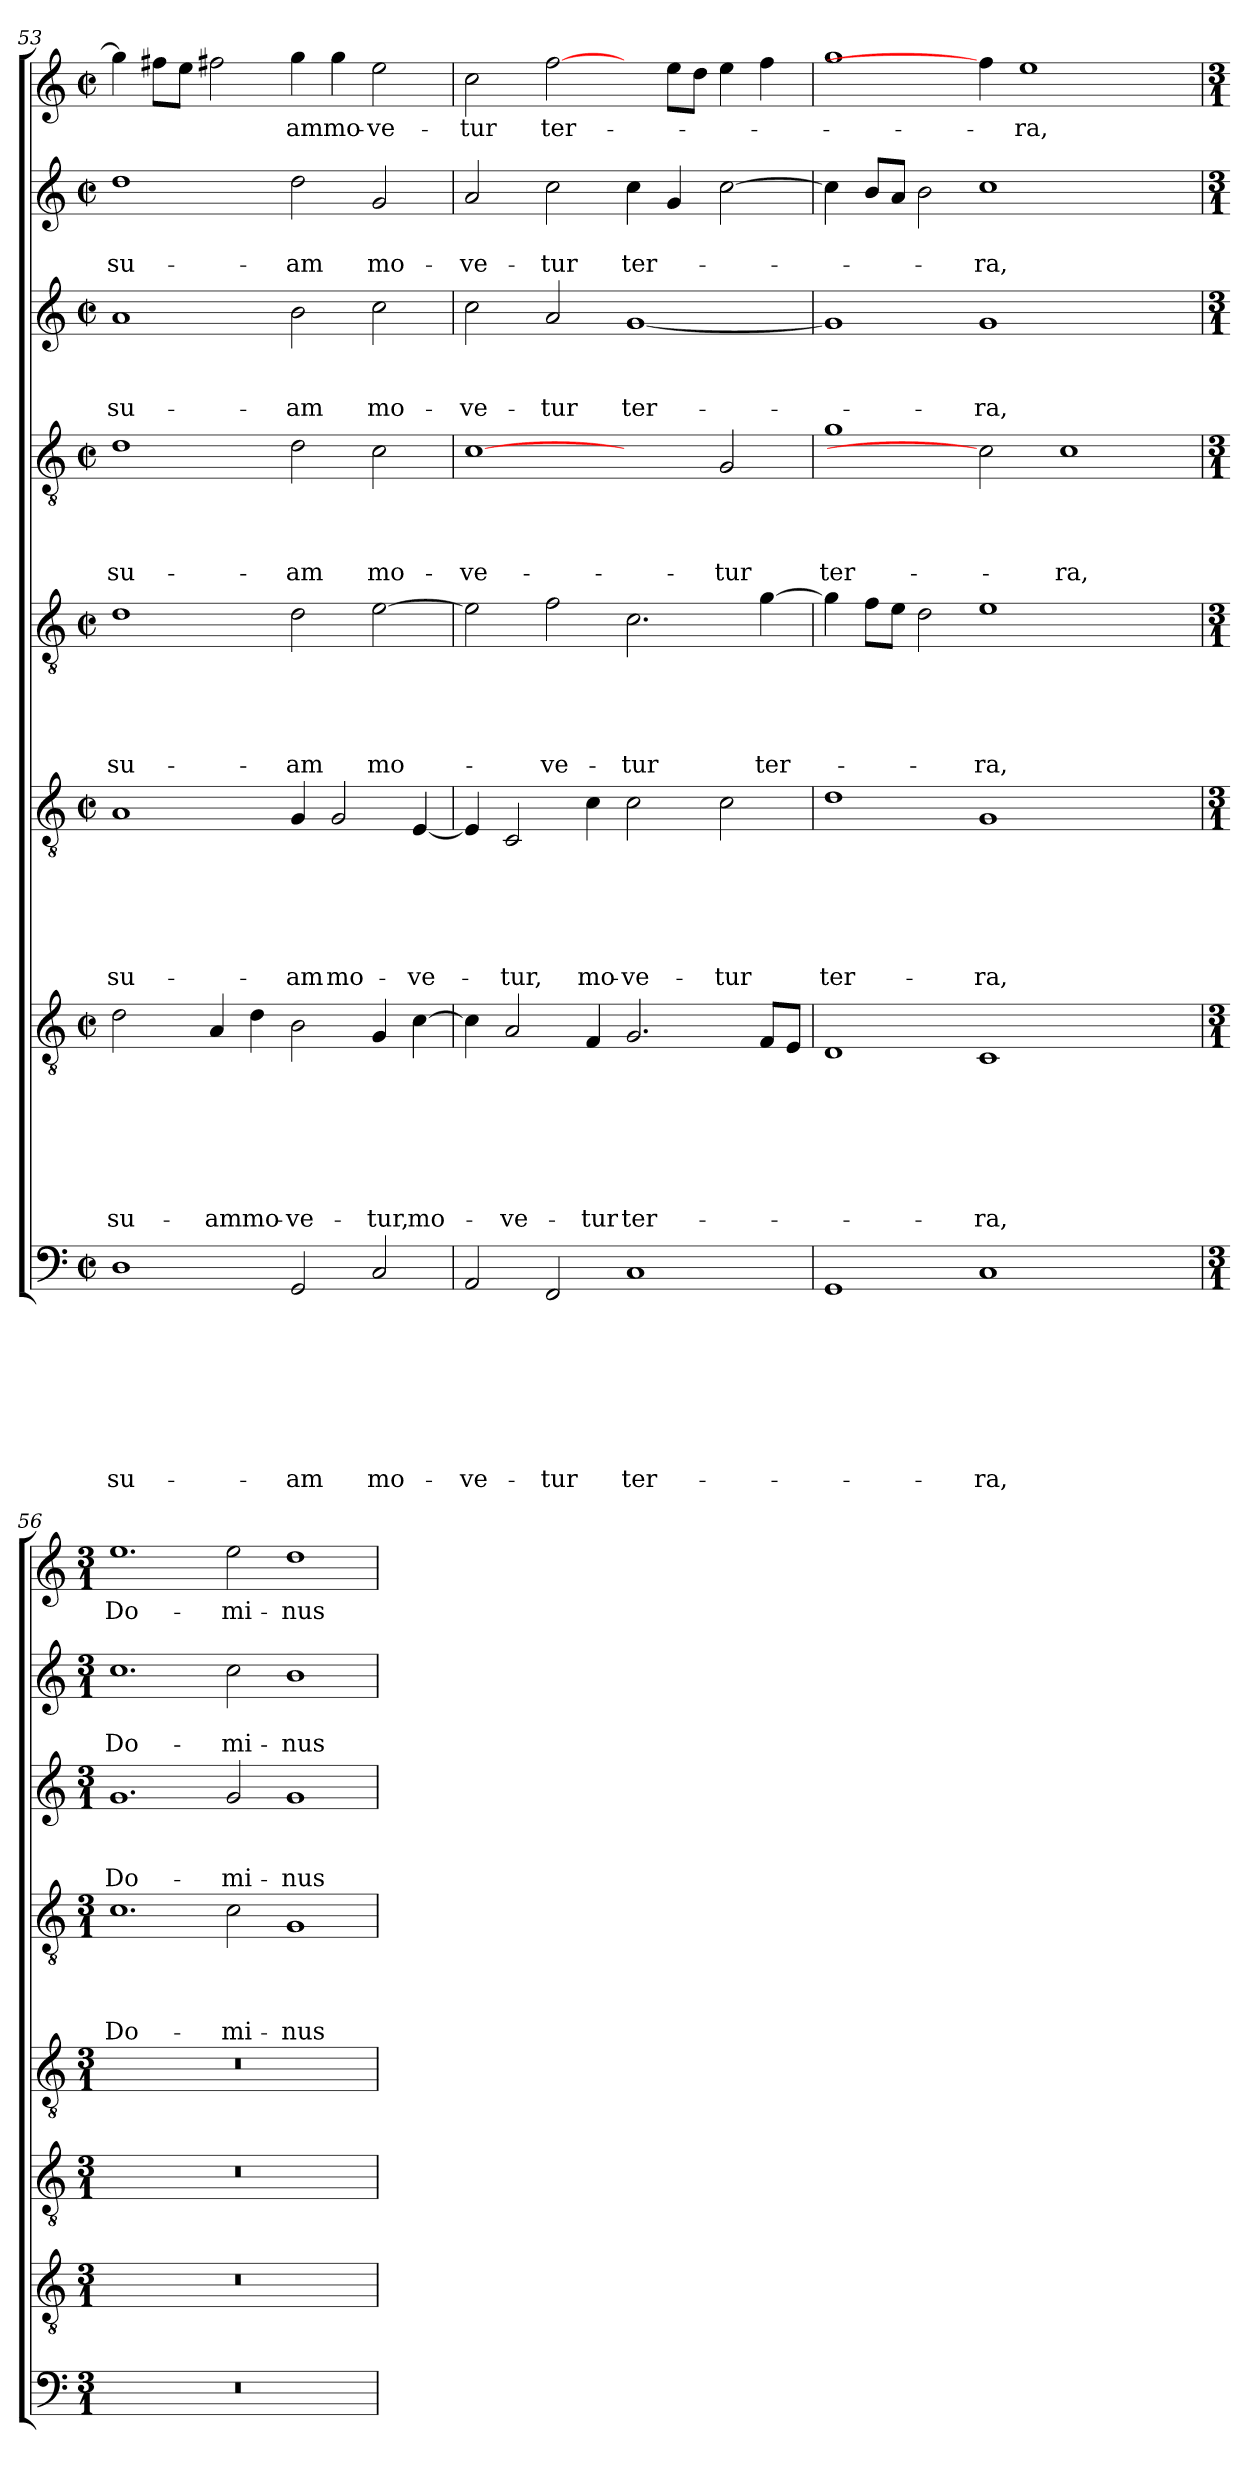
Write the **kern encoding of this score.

**kern	**text	**text	**text	**text	**text	**text	**text	**text	**kern	**text	**text	**text	**text	**text	**text	**text	**kern	**text	**text	**text	**text	**text	**text	**kern	**text	**text	**text	**text	**text	**kern	**text	**text	**text	**text	**kern	**text	**text	**text	**kern	**text	**text	**kern	**text
*part8	*part8	*part8	*part8	*part8	*part8	*part8	*part8	*part8	*part7	*part7	*part7	*part7	*part7	*part7	*part7	*part7	*part6	*part6	*part6	*part6	*part6	*part6	*part6	*part5	*part5	*part5	*part5	*part5	*part5	*part4	*part4	*part4	*part4	*part4	*part3	*part3	*part3	*part3	*part2	*part2	*part2	*part1	*part1
*staff8	*staff8	*staff8	*staff8	*staff8	*staff8	*staff8	*staff8	*staff8	*staff7	*staff7	*staff7	*staff7	*staff7	*staff7	*staff7	*staff7	*staff6	*staff6	*staff6	*staff6	*staff6	*staff6	*staff6	*staff5	*staff5	*staff5	*staff5	*staff5	*staff5	*staff4	*staff4	*staff4	*staff4	*staff4	*staff3	*staff3	*staff3	*staff3	*staff2	*staff2	*staff2	*staff1	*staff1
*clefF4	*	*	*	*	*	*	*	*	*clefGv2	*	*	*	*	*	*	*	*clefGv2	*	*	*	*	*	*	*clefGv2	*	*	*	*	*	*clefGv2	*	*	*	*	*clefG2	*	*	*	*clefG2	*	*	*clefG2	*
*k[]	*	*	*	*	*	*	*	*	*k[]	*	*	*	*	*	*	*	*k[]	*	*	*	*	*	*	*k[]	*	*	*	*	*	*k[]	*	*	*	*	*k[]	*	*	*	*k[]	*	*	*k[]	*
*C:	*	*	*	*	*	*	*	*	*C:	*	*	*	*	*	*	*	*C:	*	*	*	*	*	*	*C:	*	*	*	*	*	*C:	*	*	*	*	*C:	*	*	*	*C:	*	*	*C:	*
*M2/2	*	*	*	*	*	*	*	*	*M2/2	*	*	*	*	*	*	*	*M2/2	*	*	*	*	*	*	*M2/2	*	*	*	*	*	*M2/2	*	*	*	*	*M2/2	*	*	*	*M2/2	*	*	*M2/2	*
*met(c|)	*	*	*	*	*	*	*	*	*met(c|)	*	*	*	*	*	*	*	*met(c|)	*	*	*	*	*	*	*met(c|)	*	*	*	*	*	*met(c|)	*	*	*	*	*met(c|)	*	*	*	*met(c|)	*	*	*met(c|)	*
=53	=53	=53	=53	=53	=53	=53	=53	=53	=53	=53	=53	=53	=53	=53	=53	=53	=53	=53	=53	=53	=53	=53	=53	=53	=53	=53	=53	=53	=53	=53	=53	=53	=53	=53	=53	=53	=53	=53	=53	=53	=53	=53	=53
!	!	!	!	!	!	!	!	!LO:LY:b	!	!	!	!	!	!	!	!LO:LY:b	!	!	!	!	!	!	!LO:LY:b	!	!	!	!	!	!LO:LY:b	!	!	!	!	!LO:LY:b	!	!	!	!LO:LY:b	!	!	!LO:LY:b	!	!
1D	.	.	.	.	.	.	.	su-	2d\	.	.	.	.	.	.	su-	1A	.	.	.	.	.	su-	1d	.	.	.	.	su-	1d	.	.	.	su-	1a	.	.	su-	1dd	.	su-	4gg\]	.
.	.	.	.	.	.	.	.	.	.	.	.	.	.	.	.	.	.	.	.	.	.	.	.	.	.	.	.	.	.	.	.	.	.	.	.	.	.	.	.	.	.	8ff#\L	.
.	.	.	.	.	.	.	.	.	.	.	.	.	.	.	.	.	.	.	.	.	.	.	.	.	.	.	.	.	.	.	.	.	.	.	.	.	.	.	.	.	.	8ee\J	.
!	!	!	!	!	!	!	!	!	!	!	!	!	!	!	!	!LO:LY:b	!	!	!	!	!	!	!	!	!	!	!	!	!	!	!	!	!	!	!	!	!	!	!	!	!	!	!
.	.	.	.	.	.	.	.	.	4A/	.	.	.	.	.	.	-am	.	.	.	.	.	.	.	.	.	.	.	.	.	.	.	.	.	.	.	.	.	.	.	.	.	2ff#X\	.
!	!	!	!	!	!	!	!	!	!	!	!	!	!	!	!	!LO:LY:b	!	!	!	!	!	!	!	!	!	!	!	!	!	!	!	!	!	!	!	!	!	!	!	!	!	!	!
.	.	.	.	.	.	.	.	.	4d\	.	.	.	.	.	.	mo-	.	.	.	.	.	.	.	.	.	.	.	.	.	.	.	.	.	.	.	.	.	.	.	.	.	.	.
!	!	!	!	!	!	!	!	!LO:LY:b	!	!	!	!	!	!	!	!LO:LY:b	!	!	!	!	!	!	!LO:LY:b	!	!	!	!	!	!LO:LY:b	!	!	!	!	!LO:LY:b	!	!	!	!LO:LY:b	!	!	!LO:LY:b	!	!LO:LY:b
2GG/	.	.	.	.	.	.	.	-am	2B\	.	.	.	.	.	.	-ve-	4G/	.	.	.	.	.	-am	2d\	.	.	.	.	-am	2d\	.	.	.	-am	2b\	.	.	-am	2dd\	.	-am	4gg\	-am
!	!	!	!	!	!	!	!	!	!	!	!	!	!	!	!	!	!	!	!	!	!	!	!LO:LY:b	!	!	!	!	!	!	!	!	!	!	!	!	!	!	!	!	!	!	!	!LO:LY:b
.	.	.	.	.	.	.	.	.	.	.	.	.	.	.	.	.	2G/	.	.	.	.	.	mo-	.	.	.	.	.	.	.	.	.	.	.	.	.	.	.	.	.	.	4gg\	mo-
!	!	!	!	!	!	!	!	!LO:LY:b	!	!	!	!	!	!	!	!LO:LY:b	!	!	!	!	!	!	!	!	!	!	!	!	!LO:LY:b	!	!	!	!	!LO:LY:b	!	!	!	!LO:LY:b	!	!	!LO:LY:b	!	!LO:LY:b
2C/	.	.	.	.	.	.	.	mo-	4G/	.	.	.	.	.	.	-tur,	.	.	.	.	.	.	.	[2e\	.	.	.	.	mo-	2c\	.	.	.	mo-	2cc\	.	.	mo-	2g/	.	mo-	2ee\	-ve-
!	!	!	!	!	!	!	!	!	!	!	!	!	!	!	!	!LO:LY:b	!	!	!	!	!	!	!LO:LY:b	!	!	!	!	!	!	!	!	!	!	!	!	!	!	!	!	!	!	!	!
.	.	.	.	.	.	.	.	.	[4c\	.	.	.	.	.	.	mo-	[4E/	.	.	.	.	.	-ve-	.	.	.	.	.	.	.	.	.	.	.	.	.	.	.	.	.	.	.	.
=54	=54	=54	=54	=54	=54	=54	=54	=54	=54	=54	=54	=54	=54	=54	=54	=54	=54	=54	=54	=54	=54	=54	=54	=54	=54	=54	=54	=54	=54	=54	=54	=54	=54	=54	=54	=54	=54	=54	=54	=54	=54	=54	=54
!	!	!	!	!	!	!	!	!LO:LY:b	!	!	!	!	!	!	!	!	!	!	!	!	!	!	!	!	!	!	!	!	!	!	!	!	!	!LO:LY:b	!	!	!	!LO:LY:b	!	!	!LO:LY:b	!	!LO:LY:b
2AA/	.	.	.	.	.	.	.	-ve-	4c\]	.	.	.	.	.	.	.	4E/]	.	.	.	.	.	.	2e\]	.	.	.	.	.	[1c	.	.	.	-ve-	2cc\	.	.	-ve-	2a/	.	-ve-	2cc\	-tur
!	!	!	!	!	!	!	!	!	!	!	!	!	!	!	!	!LO:LY:b	!	!	!	!	!	!	!LO:LY:b	!	!	!	!	!	!	!	!	!	!	!	!	!	!	!	!	!	!	!	!
.	.	.	.	.	.	.	.	.	2A/	.	.	.	.	.	.	-ve-	2C/	.	.	.	.	.	-tur,	.	.	.	.	.	.	.	.	.	.	.	.	.	.	.	.	.	.	.	.
!	!	!	!	!	!	!	!	!LO:LY:b	!	!	!	!	!	!	!	!	!	!	!	!	!	!	!	!	!	!	!	!	!LO:LY:b	!	!	!	!	!	!	!	!	!LO:LY:b	!	!	!LO:LY:b	!	!LO:LY:b
2FF/	.	.	.	.	.	.	.	-tur	.	.	.	.	.	.	.	.	.	.	.	.	.	.	.	2f\	.	.	.	.	-ve-	.	.	.	.	.	2a/	.	.	-tur	2cc\	.	-tur	[2ff\	ter-
!	!	!	!	!	!	!	!	!	!	!	!	!	!	!	!	!LO:LY:b	!	!	!	!	!	!	!LO:LY:b	!	!	!	!	!	!	!	!	!	!	!	!	!	!	!	!	!	!	!	!
.	.	.	.	.	.	.	.	.	4F/	.	.	.	.	.	.	-tur	4c\	.	.	.	.	.	mo-	.	.	.	.	.	.	.	.	.	.	.	.	.	.	.	.	.	.	.	.
!	!	!	!	!	!	!	!	!LO:LY:b	!	!	!	!	!	!	!	!LO:LY:b	!	!	!	!	!	!	!LO:LY:b	!	!	!	!	!	!LO:LY:b	!	!	!	!	!	!	!	!	!LO:LY:b	!	!	!LO:LY:b	!	!
1C	.	.	.	.	.	.	.	ter-	2.G/	.	.	.	.	.	.	ter-	2c\	.	.	.	.	.	-ve-	2.c\	.	.	.	.	-tur	2ryy	.	.	.	.	[1g	.	.	ter-	4cc\	.	ter-	4ryy	.
.	.	.	.	.	.	.	.	.	.	.	.	.	.	.	.	.	.	.	.	.	.	.	.	.	.	.	.	.	.	.	.	.	.	.	.	.	.	.	4g/	.	.	8ee\L	.
.	.	.	.	.	.	.	.	.	.	.	.	.	.	.	.	.	.	.	.	.	.	.	.	.	.	.	.	.	.	.	.	.	.	.	.	.	.	.	.	.	.	8dd\J	.
!	!	!	!	!	!	!	!	!	!	!	!	!	!	!	!	!	!	!	!	!	!	!	!LO:LY:b	!	!	!	!	!	!	!	!	!	!	!LO:LY:b	!	!	!	!	!	!	!	!	!
.	.	.	.	.	.	.	.	.	.	.	.	.	.	.	.	.	2c\	.	.	.	.	.	-tur	.	.	.	.	.	.	2G/	.	.	.	-tur	.	.	.	.	[2cc\	.	.	4ee\	.
!	!	!	!	!	!	!	!	!	!	!	!	!	!	!	!	!	!	!	!	!	!	!	!	!	!	!	!	!	!LO:LY:b	!	!	!	!	!	!	!	!	!	!	!	!	!	!
.	.	.	.	.	.	.	.	.	8F/L	.	.	.	.	.	.	.	.	.	.	.	.	.	.	[4g\	.	.	.	.	ter-	.	.	.	.	.	.	.	.	.	.	.	.	4ff\	.
.	.	.	.	.	.	.	.	.	8E/J	.	.	.	.	.	.	.	.	.	.	.	.	.	.	.	.	.	.	.	.	.	.	.	.	.	.	.	.	.	.	.	.	.	.
=55	=55	=55	=55	=55	=55	=55	=55	=55	=55	=55	=55	=55	=55	=55	=55	=55	=55	=55	=55	=55	=55	=55	=55	=55	=55	=55	=55	=55	=55	=55	=55	=55	=55	=55	=55	=55	=55	=55	=55	=55	=55	=55	=55
!	!	!	!	!	!	!	!	!	!	!	!	!	!	!	!	!	!	!	!	!	!	!	!LO:LY:b	!	!	!	!	!	!	!	!	!	!	!LO:LY:b	!	!	!	!	!	!	!	!	!
1GG	.	.	.	.	.	.	.	.	1D	.	.	.	.	.	.	.	1d	.	.	.	.	.	ter-	4g\]	.	.	.	.	.	1g	.	.	.	ter-	1g]	.	.	.	4cc\]	.	.	1gg	.
.	.	.	.	.	.	.	.	.	.	.	.	.	.	.	.	.	.	.	.	.	.	.	.	8f\L	.	.	.	.	.	.	.	.	.	.	.	.	.	.	8b/L	.	.	.	.
.	.	.	.	.	.	.	.	.	.	.	.	.	.	.	.	.	.	.	.	.	.	.	.	8e\J	.	.	.	.	.	.	.	.	.	.	.	.	.	.	8a/J	.	.	.	.
.	.	.	.	.	.	.	.	.	.	.	.	.	.	.	.	.	.	.	.	.	.	.	.	2d\	.	.	.	.	.	.	.	.	.	.	.	.	.	.	2b\	.	.	.	.
!	!	!	!	!	!	!	!	!LO:LY:b	!	!	!	!	!	!	!	!LO:LY:b	!	!	!	!	!	!	!LO:LY:b	!	!	!	!	!	!LO:LY:b	!	!	!	!	!	!	!	!	!LO:LY:b	!	!	!LO:LY:b	!	!
1C	.	.	.	.	.	.	.	-ra,	1C	.	.	.	.	.	.	-ra,	1G	.	.	.	.	.	-ra,	1e	.	.	.	.	-ra,	2c]	.	.	.	.	1g	.	.	-ra,	1cc	.	-ra,	4ff\]	.
!	!	!	!	!	!	!	!	!	!	!	!	!	!	!	!	!	!	!	!	!	!	!	!	!	!	!	!	!	!	!	!	!	!	!	!	!	!	!	!	!	!	!	!LO:LY:b
.	.	.	.	.	.	.	.	.	.	.	.	.	.	.	.	.	.	.	.	.	.	.	.	.	.	.	.	.	.	.	.	.	.	.	.	.	.	.	.	.	.	1ee	-ra,
!	!	!	!	!	!	!	!	!	!	!	!	!	!	!	!	!	!	!	!	!	!	!	!	!	!	!	!	!	!	!	!	!	!	!LO:LY:b	!	!	!	!	!	!	!	!	!
.	.	.	.	.	.	.	.	.	.	.	.	.	.	.	.	.	.	.	.	.	.	.	.	.	.	.	.	.	.	1c	.	.	.	-ra,	.	.	.	.	.	.	.	.	.
2ryy	.	.	.	.	.	.	.	.	2ryy	.	.	.	.	.	.	.	2ryy	.	.	.	.	.	.	2ryy	.	.	.	.	.	.	.	.	.	.	2ryy	.	.	.	2ryy	.	.	.	.
.	.	.	.	.	.	.	.	.	.	.	.	.	.	.	.	.	.	.	.	.	.	.	.	.	.	.	.	.	.	.	.	.	.	.	.	.	.	.	.	.	.	4ryy	.
!!LO:LB:g=z
=56	=56	=56	=56	=56	=56	=56	=56	=56	=56	=56	=56	=56	=56	=56	=56	=56	=56	=56	=56	=56	=56	=56	=56	=56	=56	=56	=56	=56	=56	=56	=56	=56	=56	=56	=56	=56	=56	=56	=56	=56	=56	=56	=56
*M3/1	*	*	*	*	*	*	*	*	*M3/1	*	*	*	*	*	*	*	*M3/1	*	*	*	*	*	*	*M3/1	*	*	*	*	*	*M3/1	*	*	*	*	*M3/1	*	*	*	*M3/1	*	*	*M3/1	*
!	!	!	!	!	!	!	!	!	!	!	!	!	!	!	!	!	!	!	!	!	!	!	!	!	!	!	!	!	!	!	!	!	!	!LO:LY:b	!	!	!	!LO:LY:b	!	!	!LO:LY:b	!	!LO:LY:b
0.r	.	.	.	.	.	.	.	.	0.r	.	.	.	.	.	.	.	0.r	.	.	.	.	.	.	0.r	.	.	.	.	.	1.c	.	.	.	Do-	1.g	.	.	Do-	1.cc	.	Do-	1.ee	Do-
!	!	!	!	!	!	!	!	!	!	!	!	!	!	!	!	!	!	!	!	!	!	!	!	!	!	!	!	!	!	!	!	!	!	!LO:LY:b	!	!	!	!LO:LY:b	!	!	!LO:LY:b	!	!LO:LY:b
.	.	.	.	.	.	.	.	.	.	.	.	.	.	.	.	.	.	.	.	.	.	.	.	.	.	.	.	.	.	2c\	.	.	.	-mi-	2g/	.	.	-mi-	2cc\	.	-mi-	2ee\	-mi-
!	!	!	!	!	!	!	!	!	!	!	!	!	!	!	!	!	!	!	!	!	!	!	!	!	!	!	!	!	!	!	!	!	!	!LO:LY:b	!	!	!	!LO:LY:b	!	!	!LO:LY:b	!	!LO:LY:b
.	.	.	.	.	.	.	.	.	.	.	.	.	.	.	.	.	.	.	.	.	.	.	.	.	.	.	.	.	.	1G	.	.	.	-nus	1g	.	.	-nus	1b	.	-nus	1dd	-nus
=	=	=	=	=	=	=	=	=	=	=	=	=	=	=	=	=	=	=	=	=	=	=	=	=	=	=	=	=	=	=	=	=	=	=	=	=	=	=	=	=	=	=	=
*-	*-	*-	*-	*-	*-	*-	*-	*-	*-	*-	*-	*-	*-	*-	*-	*-	*-	*-	*-	*-	*-	*-	*-	*-	*-	*-	*-	*-	*-	*-	*-	*-	*-	*-	*-	*-	*-	*-	*-	*-	*-	*-	*-
